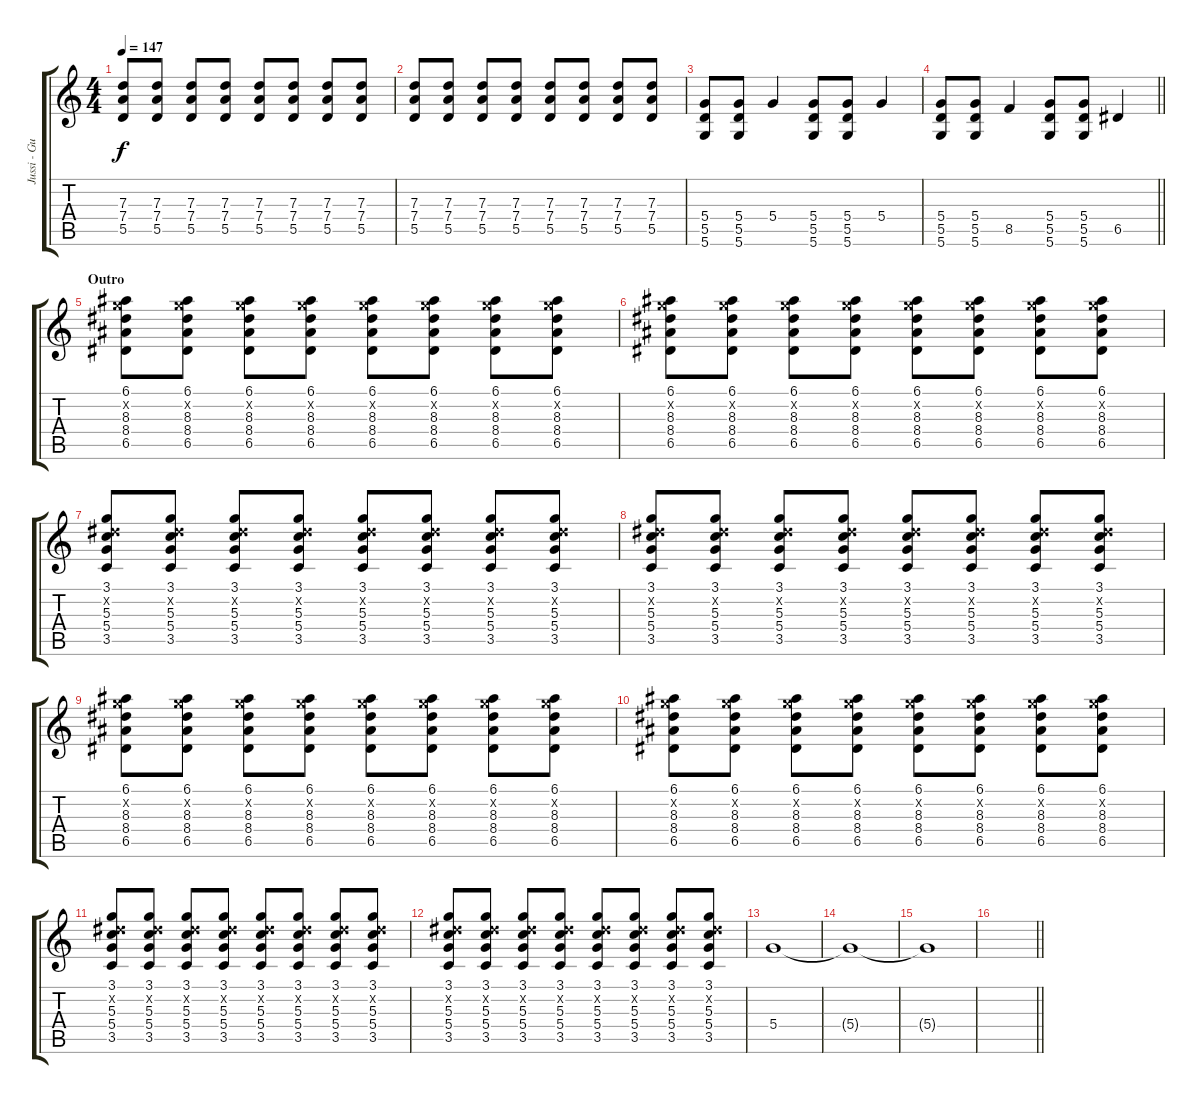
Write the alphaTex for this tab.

\track ("Jussi - Guitar" "Jussi - Gu") {instrument overdrivenguitar}
\staff {score tabs}
\tuning (E4 B3 G3 D3 A2 D2) {hide}
\ts (4 4)
\tempo 147
\clef g2
\ks c
(7.3 7.4 5.5).8{dy f} (7.3 7.4 5.5).8 (7.3 7.4 5.5).8 (7.3 7.4 5.5).8 (7.3 7.4 5.5).8 (7.3 7.4 5.5).8 (7.3 7.4 5.5).8 (7.3 7.4 5.5).8 |
(7.3 7.4 5.5).8 (7.3 7.4 5.5).8 (7.3 7.4 5.5).8 (7.3 7.4 5.5).8 (7.3 7.4 5.5).8 (7.3 7.4 5.5).8 (7.3 7.4 5.5).8 (7.3 7.4 5.5).8 |
(5.4 5.5 5.6).8 (5.4 5.5 5.6).8 5.4.4 (5.4 5.5 5.6).8 (5.4 5.5 5.6).8 5.4.4 |
\barLineRight lightlight
(5.4 5.5 5.6).8 (5.4 5.5 5.6).8 8.5.4 (5.4 5.5 5.6).8 (5.4 5.5 5.6).8 6.5.4 |
\section ("" "Outro")
(6.1 8.2{x} 8.3 8.4 6.5).8 (6.1 8.2{x} 8.3 8.4 6.5).8 (6.1 8.2{x} 8.3 8.4 6.5).8 (6.1 8.2{x} 8.3 8.4 6.5).8 (6.1 8.2{x} 8.3 8.4 6.5).8 (6.1 8.2{x} 8.3 8.4 6.5).8 (6.1 8.2{x} 8.3 8.4 6.5).8 (6.1 8.2{x} 8.3 8.4 6.5).8 |
(6.1 8.2{x} 8.3 8.4 6.5).8 (6.1 8.2{x} 8.3 8.4 6.5).8 (6.1 8.2{x} 8.3 8.4 6.5).8 (6.1 8.2{x} 8.3 8.4 6.5).8 (6.1 8.2{x} 8.3 8.4 6.5).8 (6.1 8.2{x} 8.3 8.4 6.5).8 (6.1 8.2{x} 8.3 8.4 6.5).8 (6.1 8.2{x} 8.3 8.4 6.5).8 |
(3.1 4.2{x} 5.3 5.4 3.5).8 (3.1 4.2{x} 5.3 5.4 3.5).8 (3.1 4.2{x} 5.3 5.4 3.5).8 (3.1 4.2{x} 5.3 5.4 3.5).8 (3.1 4.2{x} 5.3 5.4 3.5).8 (3.1 4.2{x} 5.3 5.4 3.5).8 (3.1 4.2{x} 5.3 5.4 3.5).8 (3.1 4.2{x} 5.3 5.4 3.5).8 |
(3.1 4.2{x} 5.3 5.4 3.5).8 (3.1 4.2{x} 5.3 5.4 3.5).8 (3.1 4.2{x} 5.3 5.4 3.5).8 (3.1 4.2{x} 5.3 5.4 3.5).8 (3.1 4.2{x} 5.3 5.4 3.5).8 (3.1 4.2{x} 5.3 5.4 3.5).8 (3.1 4.2{x} 5.3 5.4 3.5).8 (3.1 4.2{x} 5.3 5.4 3.5).8 |
(6.1 8.2{x} 8.3 8.4 6.5).8 (6.1 8.2{x} 8.3 8.4 6.5).8 (6.1 8.2{x} 8.3 8.4 6.5).8 (6.1 8.2{x} 8.3 8.4 6.5).8 (6.1 8.2{x} 8.3 8.4 6.5).8 (6.1 8.2{x} 8.3 8.4 6.5).8 (6.1 8.2{x} 8.3 8.4 6.5).8 (6.1 8.2{x} 8.3 8.4 6.5).8 |
(6.1 8.2{x} 8.3 8.4 6.5).8 (6.1 8.2{x} 8.3 8.4 6.5).8 (6.1 8.2{x} 8.3 8.4 6.5).8 (6.1 8.2{x} 8.3 8.4 6.5).8 (6.1 8.2{x} 8.3 8.4 6.5).8 (6.1 8.2{x} 8.3 8.4 6.5).8 (6.1 8.2{x} 8.3 8.4 6.5).8 (6.1 8.2{x} 8.3 8.4 6.5).8 |
(3.1 4.2{x} 5.3 5.4 3.5).8 (3.1 4.2{x} 5.3 5.4 3.5).8 (3.1 4.2{x} 5.3 5.4 3.5).8 (3.1 4.2{x} 5.3 5.4 3.5).8 (3.1 4.2{x} 5.3 5.4 3.5).8 (3.1 4.2{x} 5.3 5.4 3.5).8 (3.1 4.2{x} 5.3 5.4 3.5).8 (3.1 4.2{x} 5.3 5.4 3.5).8 |
(3.1 4.2{x} 5.3 5.4 3.5).8 (3.1 4.2{x} 5.3 5.4 3.5).8 (3.1 4.2{x} 5.3 5.4 3.5).8 (3.1 4.2{x} 5.3 5.4 3.5).8 (3.1 4.2{x} 5.3 5.4 3.5).8 (3.1 4.2{x} 5.3 5.4 3.5).8 (3.1 4.2{x} 5.3 5.4 3.5).8 (3.1 4.2{x} 5.3 5.4 3.5).8 |
5.4.1{volume 0} |
5.4{t}.1 |
5.4{t}.1 |
\barLineRight lightlight
